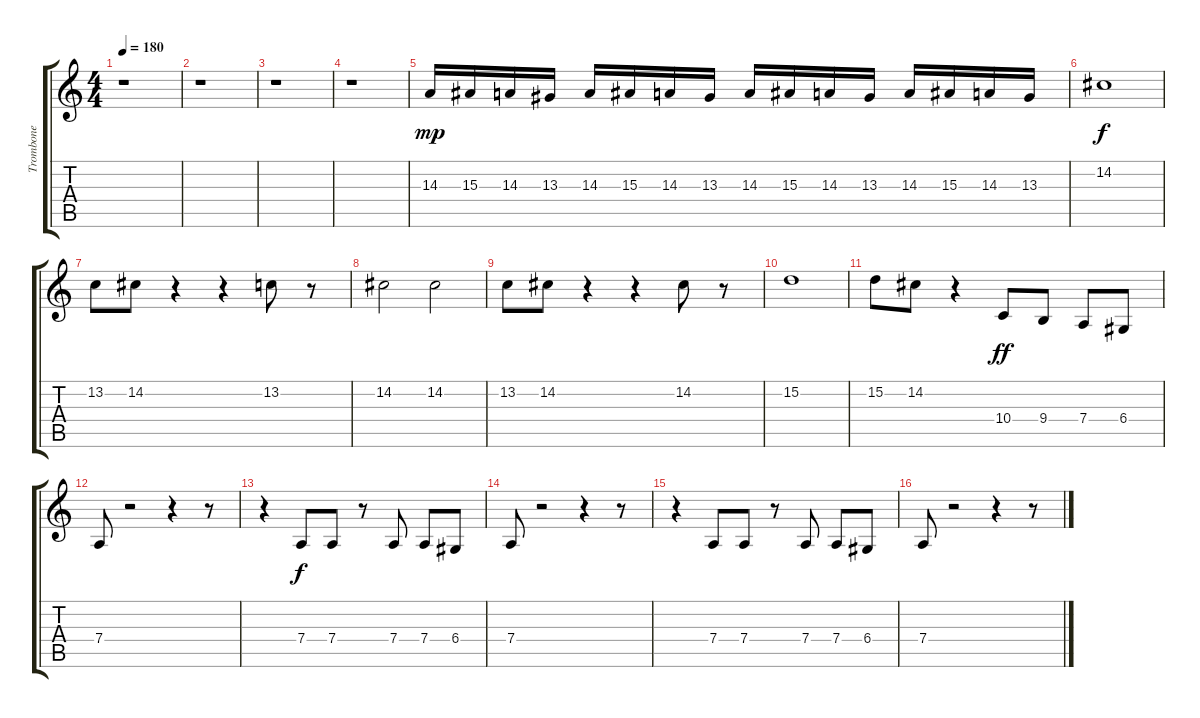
\track ("Trombone" "Trombone") {instrument trombone}
\staff {score tabs}
\tuning (E4 B3 G3 D3 A2 E2) {hide}
\ts (4 4)
\tempo 180
\clef g2
\ks c
r.1{dy mp} |
r.1 |
r.1 |
r.1 |
14.3.16 15.3.16 14.3.16 13.3.16 14.3.16 15.3.16 14.3.16 13.3.16 14.3.16 15.3.16 14.3.16 13.3.16 14.3.16 15.3.16 14.3.16 13.3.16 |
14.2.1{dy f} |
13.2.8 14.2.8 r.4 r.4 13.2.8 r.8 |
14.2.2 14.2.2 |
13.2.8 14.2.8 r.4 r.4 14.2.8 r.8 |
15.2.1 |
15.2.8 14.2.8 r.4 10.4.8{dy ff} 9.4.8 7.4.8 6.4.8 |
7.4.8 r.2 r.4 r.8 |
r.4 7.4.8{dy f} 7.4.8 r.8 7.4.8 7.4.8 6.4.8 |
7.4.8 r.2 r.4 r.8 |
r.4 7.4.8 7.4.8 r.8 7.4.8 7.4.8 6.4.8 |
7.4.8 r.2 r.4 r.8
